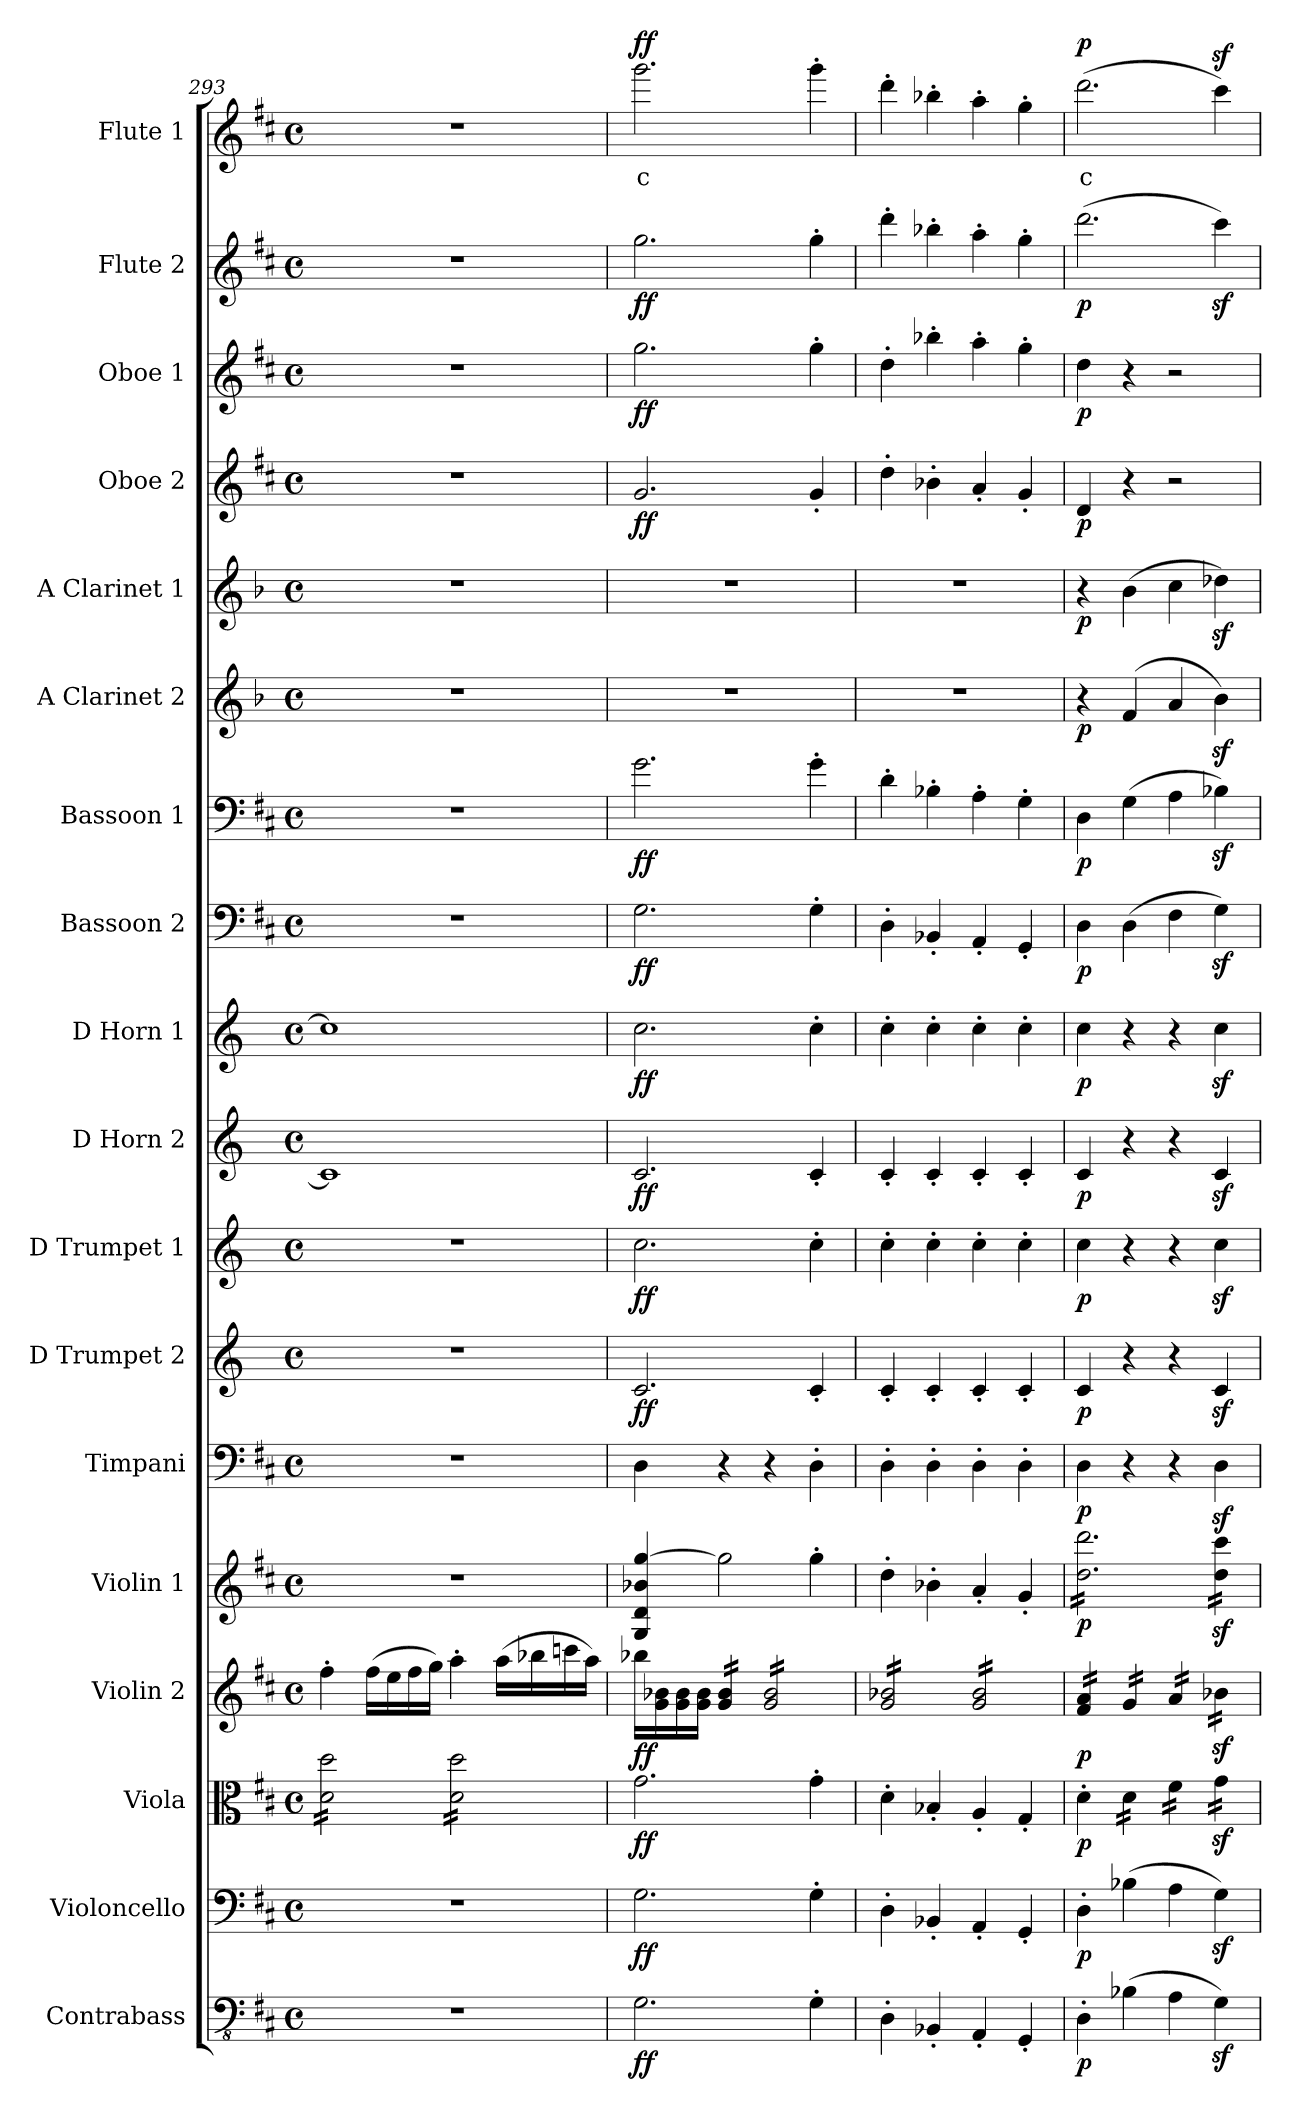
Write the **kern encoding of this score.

**kern	**dynam	**kern	**dynam	**kern	**dynam	**kern	**dynam	**kern	**dynam	**kern	**dynam	**kern	**dynam	**kern	**dynam	**kern	**dynam	**kern	**dynam	**kern	**dynam	**kern	**dynam	**kern	**dynam	**kern	**dynam	**kern	**dynam	**kern	**dynam	**kern	**dynam	**kern	**text	**dynam
*part18	*part18	*part17	*part17	*part16	*part16	*part15	*part15	*part14	*part14	*part13	*part13	*part12	*part12	*part11	*part11	*part10	*part10	*part9	*part9	*part8	*part8	*part7	*part7	*part6	*part6	*part5	*part5	*part4	*part4	*part3	*part3	*part2	*part2	*part1	*part1	*part1
*staff18	*staff18	*staff17	*staff17	*staff16	*staff16	*staff15	*staff15	*staff14	*staff14	*staff13	*staff13	*staff12	*staff12	*staff11	*staff11	*staff10	*staff10	*staff9	*staff9	*staff8	*staff8	*staff7	*staff7	*staff6	*staff6	*staff5	*staff5	*staff4	*staff4	*staff3	*staff3	*staff2	*staff2	*staff1	*staff1	*staff1
*I"Contrabass	*	*I"Violoncello	*	*I"Viola	*	*I"Violin 2	*	*I"Violin 1	*	*I"Timpani	*	*I"D Trumpet 2	*	*I"D Trumpet 1	*	*I"D Horn 2	*	*I"D Horn 1	*	*I"Bassoon 2	*	*I"Bassoon 1	*	*I"A Clarinet 2	*	*I"A Clarinet 1	*	*I"Oboe 2	*	*I"Oboe 1	*	*I"Flute 2	*	*I"Flute 1	*	*
*I'Cb	*	*I'Vc	*	*I'Vla	*	*I'Vln 2	*	*I'Vln 1	*	*I'Timp	*	*I'Tpt 2	*	*I'Tpt 1	*	*I'Hn 2	*	*I'Hn 1	*	*I'Bsn 2	*	*I'Bsn 1	*	*I'Cl 2	*	*I'Cl 1	*	*I'Ob 2	*	*I'Ob 1	*	*I'Fl 2	*	*I'Fl 1	*	*
*clefFv4	*	*clefF4	*	*clefC3	*	*clefG2	*	*clefG2	*	*clefF4	*	*clefG2	*	*clefG2	*	*clefG2	*	*clefG2	*	*clefF4	*	*clefF4	*	*clefG2	*	*clefG2	*	*clefG2	*	*clefG2	*	*clefG2	*	*clefG2	*	*
*	*	*	*	*	*	*	*	*	*	*	*	*ITrd-1c-2	*	*ITrd-1c-2	*	*ITrd6c10	*	*ITrd6c10	*	*	*	*	*	*ITrd2c3	*	*ITrd2c3	*	*	*	*	*	*	*	*	*	*
*k[f#c#]	*	*k[f#c#]	*	*k[f#c#]	*	*k[f#c#]	*	*k[f#c#]	*	*k[f#c#]	*	*k[f#c#]	*	*k[f#c#]	*	*k[f#c#]	*	*k[f#c#]	*	*k[f#c#]	*	*k[f#c#]	*	*k[f#c#]	*	*k[f#c#]	*	*k[f#c#]	*	*k[f#c#]	*	*k[f#c#]	*	*k[f#c#]	*	*
*M4/4	*	*M4/4	*	*M4/4	*	*M4/4	*	*M4/4	*	*M4/4	*	*M4/4	*	*M4/4	*	*M4/4	*	*M4/4	*	*M4/4	*	*M4/4	*	*M4/4	*	*M4/4	*	*M4/4	*	*M4/4	*	*M4/4	*	*M4/4	*	*
*met(c)	*	*met(c)	*	*met(c)	*	*met(c)	*	*met(c)	*	*met(c)	*	*met(c)	*	*met(c)	*	*met(c)	*	*met(c)	*	*met(c)	*	*met(c)	*	*met(c)	*	*met(c)	*	*met(c)	*	*met(c)	*	*met(c)	*	*met(c)	*	*
=293	=293	=293	=293	=293	=293	=293	=293	=293	=293	=293	=293	=293	=293	=293	=293	=293	=293	=293	=293	=293	=293	=293	=293	=293	=293	=293	=293	=293	=293	=293	=293	=293	=293	=293	=293	=293
*	*	*	*	*tremolo	*	*	*	*	*	*	*	*	*	*	*	*	*	*	*	*	*	*	*	*	*	*	*	*	*	*	*	*	*	*	*	*
1r	.	1r	.	16d\ 16dd\LL	.	4ff#'\	.	1r	.	1r	.	1r	.	1r	.	1D]	.	1d]	.	1r	.	1r	.	1r	.	1r	.	1r	.	1r	.	1r	.	1r	.	.
.	.	.	.	16d\ 16dd\	.	.	.	.	.	.	.	.	.	.	.	.	.	.	.	.	.	.	.	.	.	.	.	.	.	.	.	.	.	.	.	.
.	.	.	.	16d\ 16dd\	.	.	.	.	.	.	.	.	.	.	.	.	.	.	.	.	.	.	.	.	.	.	.	.	.	.	.	.	.	.	.	.
.	.	.	.	16d\ 16dd\	.	.	.	.	.	.	.	.	.	.	.	.	.	.	.	.	.	.	.	.	.	.	.	.	.	.	.	.	.	.	.	.
.	.	.	.	16d\ 16dd\	.	(16ff#\LL	.	.	.	.	.	.	.	.	.	.	.	.	.	.	.	.	.	.	.	.	.	.	.	.	.	.	.	.	.	.
.	.	.	.	16d\ 16dd\	.	16ee\	.	.	.	.	.	.	.	.	.	.	.	.	.	.	.	.	.	.	.	.	.	.	.	.	.	.	.	.	.	.
.	.	.	.	16d\ 16dd\	.	16ff#\	.	.	.	.	.	.	.	.	.	.	.	.	.	.	.	.	.	.	.	.	.	.	.	.	.	.	.	.	.	.
.	.	.	.	16d\ 16dd\JJ	.	16gg\JJ)	.	.	.	.	.	.	.	.	.	.	.	.	.	.	.	.	.	.	.	.	.	.	.	.	.	.	.	.	.	.
.	.	.	.	16d\ 16dd\LL	.	4aa'\	.	.	.	.	.	.	.	.	.	.	.	.	.	.	.	.	.	.	.	.	.	.	.	.	.	.	.	.	.	.
.	.	.	.	16d\ 16dd\	.	.	.	.	.	.	.	.	.	.	.	.	.	.	.	.	.	.	.	.	.	.	.	.	.	.	.	.	.	.	.	.
.	.	.	.	16d\ 16dd\	.	.	.	.	.	.	.	.	.	.	.	.	.	.	.	.	.	.	.	.	.	.	.	.	.	.	.	.	.	.	.	.
.	.	.	.	16d\ 16dd\	.	.	.	.	.	.	.	.	.	.	.	.	.	.	.	.	.	.	.	.	.	.	.	.	.	.	.	.	.	.	.	.
.	.	.	.	16d\ 16dd\	.	(16aa\LL	.	.	.	.	.	.	.	.	.	.	.	.	.	.	.	.	.	.	.	.	.	.	.	.	.	.	.	.	.	.
.	.	.	.	16d\ 16dd\	.	16bb-X\	.	.	.	.	.	.	.	.	.	.	.	.	.	.	.	.	.	.	.	.	.	.	.	.	.	.	.	.	.	.
.	.	.	.	16d\ 16dd\	.	16cccn\	.	.	.	.	.	.	.	.	.	.	.	.	.	.	.	.	.	.	.	.	.	.	.	.	.	.	.	.	.	.
.	.	.	.	16d\ 16dd\JJ	.	16aa\JJ)	.	.	.	.	.	.	.	.	.	.	.	.	.	.	.	.	.	.	.	.	.	.	.	.	.	.	.	.	.	.
*	*	*	*	*Xtremolo	*	*	*	*	*	*	*	*	*	*	*	*	*	*	*	*	*	*	*	*	*	*	*	*	*	*	*	*	*	*	*	*
=294	=294	=294	=294	=294	=294	=294	=294	=294	=294	=294	=294	=294	=294	=294	=294	=294	=294	=294	=294	=294	=294	=294	=294	=294	=294	=294	=294	=294	=294	=294	=294	=294	=294	=294	=294	=294
!	!LO:DY:b	!	!LO:DY:b	!	!LO:DY:b	!	!LO:DY:b	!	!	!	!	!	!LO:DY:b	!	!LO:DY:b	!	!LO:DY:b	!	!LO:DY:b	!	!LO:DY:b	!	!LO:DY:b	!	!	!	!	!	!LO:DY:b	!	!LO:DY:b	!	!LO:DY:b	!	!LO:LY:b:color=#FF0000	!LO:DY:b
2.GG\	ff	2.G\	ff	2.g\	ff	16bb-X\LL	ff	4G/ 4d/ 4b-X/ [4gg/	.	4D\	.	2.d/	ff	2.dd\	ff	2.D/	ff	2.d\	ff	2.G\	ff	2.g\	ff	1r	.	1r	.	2.g/	ff	2.gg\	ff	2.gg\	ff	2.ggg\	c	ff
.	.	.	.	.	.	16g\ 16b-X\	.	.	.	.	.	.	.	.	.	.	.	.	.	.	.	.	.	.	.	.	.	.	.	.	.	.	.	.	.	.
.	.	.	.	.	.	16g\ 16b-\	.	.	.	.	.	.	.	.	.	.	.	.	.	.	.	.	.	.	.	.	.	.	.	.	.	.	.	.	.	.
.	.	.	.	.	.	16g\ 16b-\JJ	.	.	.	.	.	.	.	.	.	.	.	.	.	.	.	.	.	.	.	.	.	.	.	.	.	.	.	.	.	.
*	*	*	*	*	*	*tremolo	*	*	*	*	*	*	*	*	*	*	*	*	*	*	*	*	*	*	*	*	*	*	*	*	*	*	*	*	*	*
.	.	.	.	.	.	16g/ 16b-/LL	.	2gg\]	.	4r	.	.	.	.	.	.	.	.	.	.	.	.	.	.	.	.	.	.	.	.	.	.	.	.	.	.
.	.	.	.	.	.	16g/ 16b-/	.	.	.	.	.	.	.	.	.	.	.	.	.	.	.	.	.	.	.	.	.	.	.	.	.	.	.	.	.	.
.	.	.	.	.	.	16g/ 16b-/	.	.	.	.	.	.	.	.	.	.	.	.	.	.	.	.	.	.	.	.	.	.	.	.	.	.	.	.	.	.
.	.	.	.	.	.	16g/ 16b-/JJ	.	.	.	.	.	.	.	.	.	.	.	.	.	.	.	.	.	.	.	.	.	.	.	.	.	.	.	.	.	.
.	.	.	.	.	.	16g/ 16b-/LL	.	.	.	4r	.	.	.	.	.	.	.	.	.	.	.	.	.	.	.	.	.	.	.	.	.	.	.	.	.	.
.	.	.	.	.	.	16g/ 16b-/	.	.	.	.	.	.	.	.	.	.	.	.	.	.	.	.	.	.	.	.	.	.	.	.	.	.	.	.	.	.
.	.	.	.	.	.	16g/ 16b-/	.	.	.	.	.	.	.	.	.	.	.	.	.	.	.	.	.	.	.	.	.	.	.	.	.	.	.	.	.	.
.	.	.	.	.	.	16g/ 16b-/	.	.	.	.	.	.	.	.	.	.	.	.	.	.	.	.	.	.	.	.	.	.	.	.	.	.	.	.	.	.
4GG'\	.	4G'\	.	4g'\	.	16g/ 16b-/	.	4gg'\	.	4D'\	.	4d'/	.	4dd'\	.	4D'/	.	4d'\	.	4G'\	.	4g'\	.	.	.	.	.	4g'/	.	4gg'\	.	4gg'\	.	4ggg'\	.	.
.	.	.	.	.	.	16g/ 16b-/	.	.	.	.	.	.	.	.	.	.	.	.	.	.	.	.	.	.	.	.	.	.	.	.	.	.	.	.	.	.
.	.	.	.	.	.	16g/ 16b-/	.	.	.	.	.	.	.	.	.	.	.	.	.	.	.	.	.	.	.	.	.	.	.	.	.	.	.	.	.	.
.	.	.	.	.	.	16g/ 16b-/JJ	.	.	.	.	.	.	.	.	.	.	.	.	.	.	.	.	.	.	.	.	.	.	.	.	.	.	.	.	.	.
=295	=295	=295	=295	=295	=295	=295	=295	=295	=295	=295	=295	=295	=295	=295	=295	=295	=295	=295	=295	=295	=295	=295	=295	=295	=295	=295	=295	=295	=295	=295	=295	=295	=295	=295	=295	=295
4DD'\	.	4D'\	.	4d'\	.	16g/ 16b-X/LL	.	4dd'\	.	4D'\	.	4d'/	.	4dd'\	.	4D'/	.	4d'\	.	4D'\	.	4d'\	.	1r	.	1r	.	4dd'\	.	4dd'\	.	4ddd'\	.	4ddd'\	.	.
.	.	.	.	.	.	16g/ 16b-X/	.	.	.	.	.	.	.	.	.	.	.	.	.	.	.	.	.	.	.	.	.	.	.	.	.	.	.	.	.	.
.	.	.	.	.	.	16g/ 16b-X/	.	.	.	.	.	.	.	.	.	.	.	.	.	.	.	.	.	.	.	.	.	.	.	.	.	.	.	.	.	.
.	.	.	.	.	.	16g/ 16b-X/	.	.	.	.	.	.	.	.	.	.	.	.	.	.	.	.	.	.	.	.	.	.	.	.	.	.	.	.	.	.
4BBB-X'/	.	4BB-X'/	.	4B-X'/	.	16g/ 16b-X/	.	4b-X'\	.	4D'\	.	4d'/	.	4dd'\	.	4D'/	.	4d'\	.	4BB-X'/	.	4B-X'\	.	.	.	.	.	4b-X'\	.	4bb-X'\	.	4bb-X'\	.	4bb-X'\	.	.
.	.	.	.	.	.	16g/ 16b-X/	.	.	.	.	.	.	.	.	.	.	.	.	.	.	.	.	.	.	.	.	.	.	.	.	.	.	.	.	.	.
.	.	.	.	.	.	16g/ 16b-X/	.	.	.	.	.	.	.	.	.	.	.	.	.	.	.	.	.	.	.	.	.	.	.	.	.	.	.	.	.	.
.	.	.	.	.	.	16g/ 16b-X/JJ	.	.	.	.	.	.	.	.	.	.	.	.	.	.	.	.	.	.	.	.	.	.	.	.	.	.	.	.	.	.
4AAA'/	.	4AA'/	.	4A'/	.	16g/ 16b-/LL	.	4a'/	.	4D'\	.	4d'/	.	4dd'\	.	4D'/	.	4d'\	.	4AA'/	.	4A'\	.	.	.	.	.	4a'/	.	4aa'\	.	4aa'\	.	4aa'\	.	.
.	.	.	.	.	.	16g/ 16b-/	.	.	.	.	.	.	.	.	.	.	.	.	.	.	.	.	.	.	.	.	.	.	.	.	.	.	.	.	.	.
.	.	.	.	.	.	16g/ 16b-/	.	.	.	.	.	.	.	.	.	.	.	.	.	.	.	.	.	.	.	.	.	.	.	.	.	.	.	.	.	.
.	.	.	.	.	.	16g/ 16b-/	.	.	.	.	.	.	.	.	.	.	.	.	.	.	.	.	.	.	.	.	.	.	.	.	.	.	.	.	.	.
4GGG'/	.	4GG'/	.	4G'/	.	16g/ 16b-/	.	4g'/	.	4D'\	.	4d'/	.	4dd'\	.	4D'/	.	4d'\	.	4GG'/	.	4G'\	.	.	.	.	.	4g'/	.	4gg'\	.	4gg'\	.	4gg'\	.	.
.	.	.	.	.	.	16g/ 16b-/	.	.	.	.	.	.	.	.	.	.	.	.	.	.	.	.	.	.	.	.	.	.	.	.	.	.	.	.	.	.
.	.	.	.	.	.	16g/ 16b-/	.	.	.	.	.	.	.	.	.	.	.	.	.	.	.	.	.	.	.	.	.	.	.	.	.	.	.	.	.	.
.	.	.	.	.	.	16g/ 16b-/JJ	.	.	.	.	.	.	.	.	.	.	.	.	.	.	.	.	.	.	.	.	.	.	.	.	.	.	.	.	.	.
=296	=296	=296	=296	=296	=296	=296	=296	=296	=296	=296	=296	=296	=296	=296	=296	=296	=296	=296	=296	=296	=296	=296	=296	=296	=296	=296	=296	=296	=296	=296	=296	=296	=296	=296	=296	=296
!	!LO:DY:b	!	!LO:DY:b	!	!LO:DY:b	!	!LO:DY:b	!	!LO:DY:b	!	!LO:DY:b	!	!LO:DY:b	!	!LO:DY:b	!	!LO:DY:b	!	!LO:DY:b	!	!LO:DY:b	!	!LO:DY:b	!	!LO:DY:b	!	!LO:DY:b	!	!LO:DY:b	!	!LO:DY:b	!	!LO:DY:b	!	!LO:LY:b:color=#FF0000	!LO:DY:b
*	*	*	*	*	*	*	*	*tremolo	*	*	*	*	*	*	*	*	*	*	*	*	*	*	*	*	*	*	*	*	*	*	*	*	*	*	*	*
4DD'\	p	4D'\	p	4d'\	p	16f#/ 16a/LL	p	16dd\ 16ddd\LL	p	4D\	p	4d/	p	4dd\	p	4D/	p	4d\	p	4D\	p	4D\	p	4r	p	4r	p	4d/	p	4dd\	p	(2.ddd\	p	(2.ddd\	c	p
.	.	.	.	.	.	16f#/ 16a/	.	16dd\ 16ddd\	.	.	.	.	.	.	.	.	.	.	.	.	.	.	.	.	.	.	.	.	.	.	.	.	.	.	.	.
.	.	.	.	.	.	16f#/ 16a/	.	16dd\ 16ddd\	.	.	.	.	.	.	.	.	.	.	.	.	.	.	.	.	.	.	.	.	.	.	.	.	.	.	.	.
.	.	.	.	.	.	16f#/ 16a/JJ	.	16dd\ 16ddd\	.	.	.	.	.	.	.	.	.	.	.	.	.	.	.	.	.	.	.	.	.	.	.	.	.	.	.	.
*	*	*	*	*tremolo	*	*	*	*	*	*	*	*	*	*	*	*	*	*	*	*	*	*	*	*	*	*	*	*	*	*	*	*	*	*	*	*
(4BB-X\	.	(4B-X\	.	16d\LL	.	16g/LL	.	16dd\ 16ddd\	.	4r	.	4r	.	4r	.	4r	.	4r	.	(4D\	.	(4G\	.	(4d/	.	(4g\	.	4r	.	4r	.	.	.	.	.	.
.	.	.	.	16d\	.	16g/	.	16dd\ 16ddd\	.	.	.	.	.	.	.	.	.	.	.	.	.	.	.	.	.	.	.	.	.	.	.	.	.	.	.	.
.	.	.	.	16d\	.	16g/	.	16dd\ 16ddd\	.	.	.	.	.	.	.	.	.	.	.	.	.	.	.	.	.	.	.	.	.	.	.	.	.	.	.	.
.	.	.	.	16d\JJ	.	16g/JJ	.	16dd\ 16ddd\	.	.	.	.	.	.	.	.	.	.	.	.	.	.	.	.	.	.	.	.	.	.	.	.	.	.	.	.
4AA\	.	4A\	.	16f#\LL	.	16a/LL	.	16dd\ 16ddd\	.	4r	.	4r	.	4r	.	4r	.	4r	.	4F#\	.	4A\	.	4f#/	.	4a\	.	2r	.	2r	.	.	.	.	.	.
.	.	.	.	16f#\	.	16a/	.	16dd\ 16ddd\	.	.	.	.	.	.	.	.	.	.	.	.	.	.	.	.	.	.	.	.	.	.	.	.	.	.	.	.
.	.	.	.	16f#\	.	16a/	.	16dd\ 16ddd\	.	.	.	.	.	.	.	.	.	.	.	.	.	.	.	.	.	.	.	.	.	.	.	.	.	.	.	.
.	.	.	.	16f#\JJ	.	16a/JJ	.	16dd\ 16ddd\JJ	.	.	.	.	.	.	.	.	.	.	.	.	.	.	.	.	.	.	.	.	.	.	.	.	.	.	.	.
4GGz<\)	.	4Gz<\)	.	16gz<\LL	.	16b-Xz<\LL	.	16dd\z< 16ccc#\z<LL	.	4Dz<\	.	4dz</	.	4ddz<\	.	4Dz</	.	4dz<\	.	4Gz<\)	.	4B-Xz<\)	.	4gz<\)	.	4b-Xz<\)	.	.	.	.	.	4ccc#z<\)	.	4ccc#z<\)	.	.
.	.	.	.	16gz<\	.	16b-Xz<\	.	16dd\z< 16ccc#\z<	.	.	.	.	.	.	.	.	.	.	.	.	.	.	.	.	.	.	.	.	.	.	.	.	.	.	.	.
.	.	.	.	16gz<\	.	16b-Xz<\	.	16dd\z< 16ccc#\z<	.	.	.	.	.	.	.	.	.	.	.	.	.	.	.	.	.	.	.	.	.	.	.	.	.	.	.	.
.	.	.	.	16gz<\JJ	.	16b-Xz<\JJ	.	16dd\z< 16ccc#\z<JJ	.	.	.	.	.	.	.	.	.	.	.	.	.	.	.	.	.	.	.	.	.	.	.	.	.	.	.	.
*	*	*	*	*	*	*	*	*Xtremolo	*	*	*	*	*	*	*	*	*	*	*	*	*	*	*	*	*	*	*	*	*	*	*	*	*	*	*	*
*	*	*	*	*	*	*Xtremolo	*	*	*	*	*	*	*	*	*	*	*	*	*	*	*	*	*	*	*	*	*	*	*	*	*	*	*	*	*	*
*	*	*	*	*Xtremolo	*	*	*	*	*	*	*	*	*	*	*	*	*	*	*	*	*	*	*	*	*	*	*	*	*	*	*	*	*	*	*	*
=	=	=	=	=	=	=	=	=	=	=	=	=	=	=	=	=	=	=	=	=	=	=	=	=	=	=	=	=	=	=	=	=	=	=	=	=
*-	*-	*-	*-	*-	*-	*-	*-	*-	*-	*-	*-	*-	*-	*-	*-	*-	*-	*-	*-	*-	*-	*-	*-	*-	*-	*-	*-	*-	*-	*-	*-	*-	*-	*-	*-	*-
